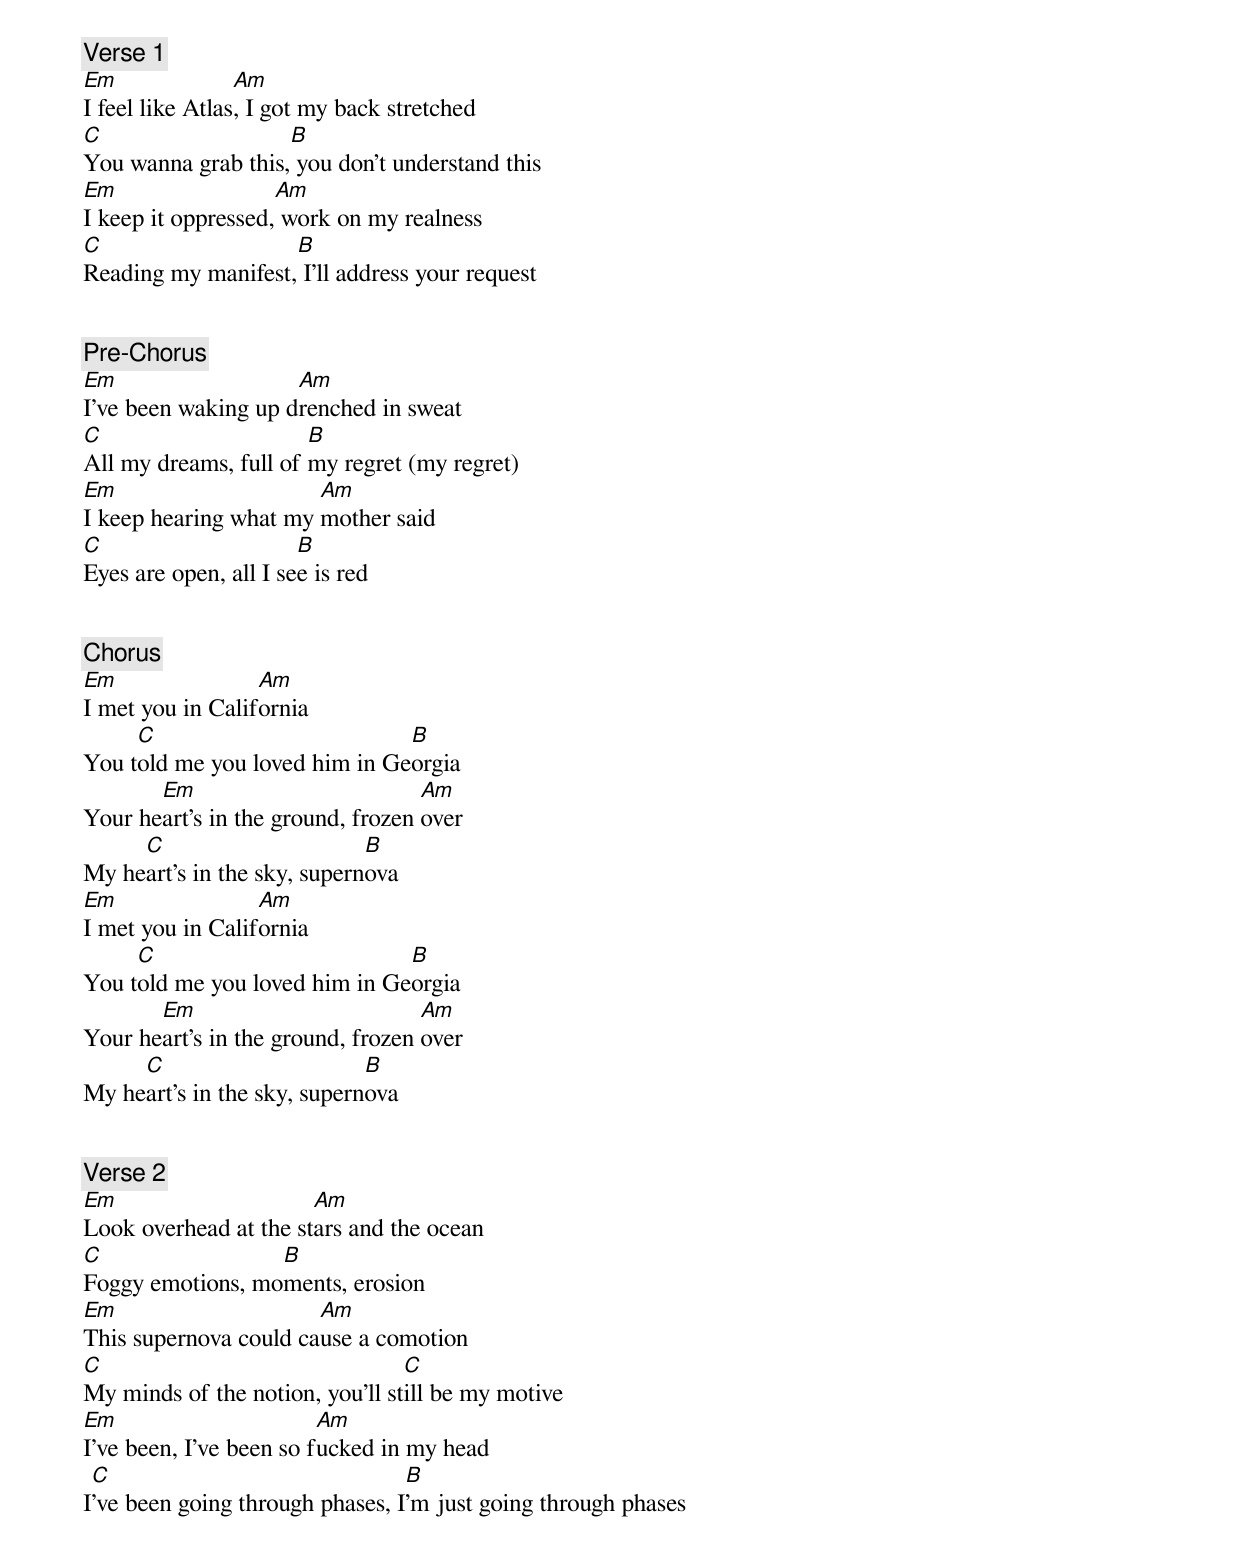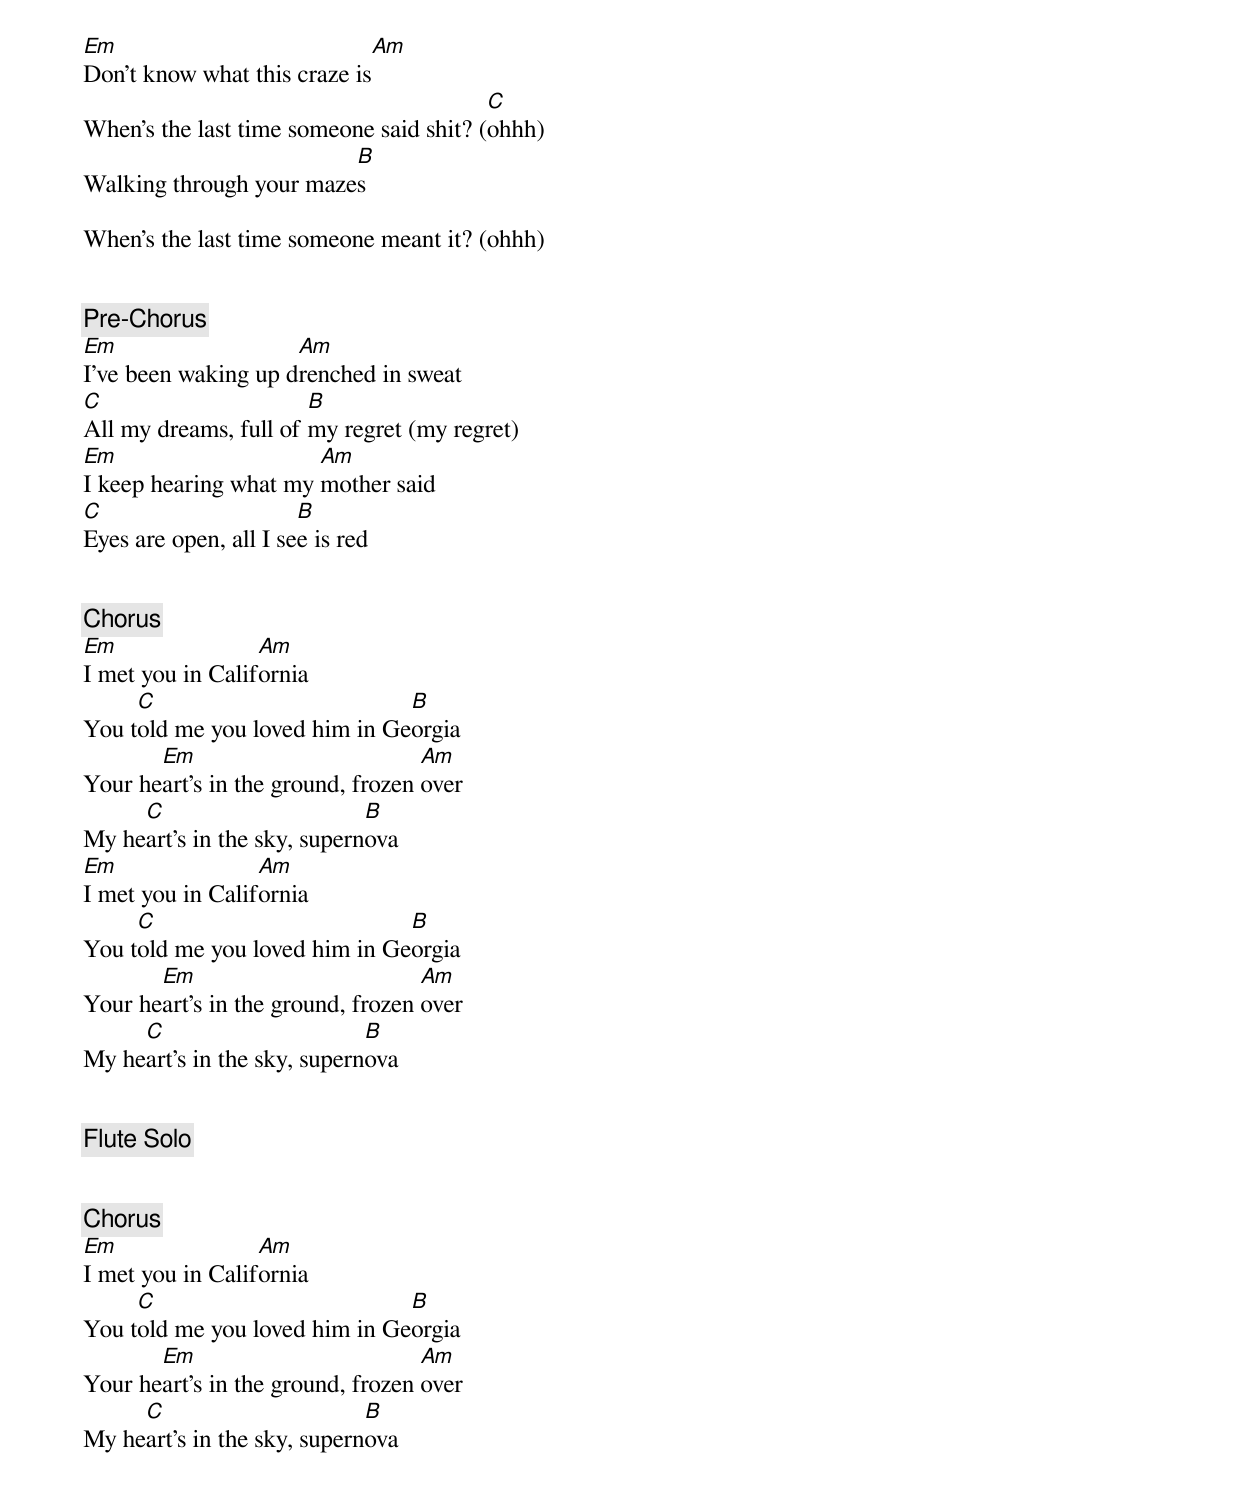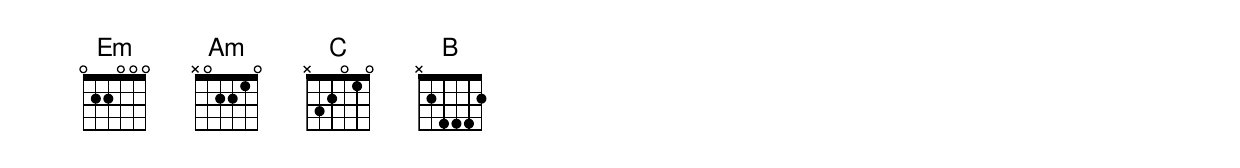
[Verse 1]
Em               Am
I feel like Atlas, I got my back stretched
C                   B
You wanna grab this, you don't understand this
Em                  Am
I keep it oppressed, work on my realness
C                   B
Reading my manifest, I'll address your request


[Pre-Chorus]
Em                   Am
I've been waking up drenched in sweat
C                      B
All my dreams, full of my regret (my regret)
Em                     Am
I keep hearing what my mother said
C                      B
Eyes are open, all I see is red


[Chorus]
Em                Am
I met you in California
     C                         B
You told me you loved him in Georgia
       Em                          Am
Your heart's in the ground, frozen over
     C                       B
My heart's in the sky, supernova
Em                Am
I met you in California
     C                         B
You told me you loved him in Georgia
       Em                          Am
Your heart's in the ground, frozen over
     C                       B
My heart's in the sky, supernova


[Verse 2]
Em                     Am
Look overhead at the stars and the ocean
C                 B
Foggy emotions, moments, erosion
Em                     Am
This supernova could cause a comotion
C                                C
My minds of the notion, you'll still be my motive
Em                       Am
I've been, I've been so fucked in my head
 C                               B
I've been going through phases, I'm just going through phases
Em                             Am
Don't know what this craze is
                                         C
When's the last time someone said shit? (ohhh)
                         B
Walking through your mazes

When's the last time someone meant it? (ohhh)


[Pre-Chorus]
Em                   Am
I've been waking up drenched in sweat
C                      B
All my dreams, full of my regret (my regret)
Em                     Am
I keep hearing what my mother said
C                      B
Eyes are open, all I see is red


[Chorus]
Em                Am
I met you in California
     C                         B
You told me you loved him in Georgia
       Em                          Am
Your heart's in the ground, frozen over
     C                       B
My heart's in the sky, supernova
Em                Am
I met you in California
     C                         B
You told me you loved him in Georgia
       Em                          Am
Your heart's in the ground, frozen over
     C                       B
My heart's in the sky, supernova


[Flute Solo]


[Chorus]
Em                Am
I met you in California
     C                         B
You told me you loved him in Georgia
       Em                          Am
Your heart's in the ground, frozen over
     C                       B
My heart's in the sky, supernova
